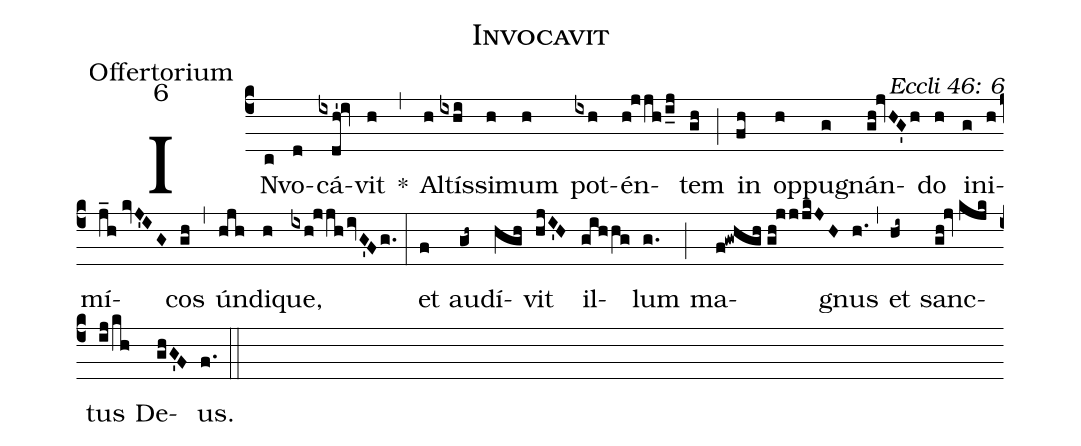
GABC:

name: Invocavit;
office-part: Offertorium;
mode: 6;
commentary: Eccli 46: 6;
%%
(c4) IN(c)vo(d)cá(ixdh'!iv)vit(h) *(,) Al(h)tís(ixhi)si(h)mum(h) pot(ixh)én(h!jjh/i_j)tem(gh) (;) in(fh) op(h)pu(g)gnán(gh!jvHG'h)do(h) in(g)i(h)mí(j_h//kvJ'IG)cos(gh) (,) ún(hjh)di(h)que,(ixh!jjh/ivG'Fg.) (:)
et(f) au(gh~)dí(hgh)vit(hjI'H) il(gihhg)lum(g.) (;) ma(f!gwhgh//gh!jjjkJH)gnus(h.) (,) et(hi~) sanc(gh!jv//kjk)tus(ij/kh) De(ghG'F)us.(f.) (::)
